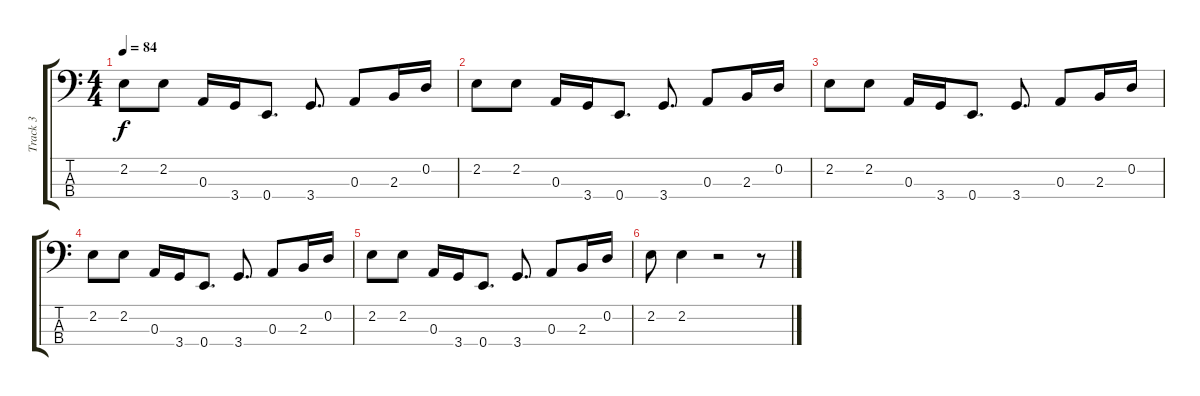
\track ("Track 3" "Track 3") {instrument electricbassfinger}
\staff {score tabs}
\tuning (G2 D2 A1 E1) {hide}
\ts (4 4)
\tempo 84
\clef f4
\ks c
2.2.8{dy f} 2.2.8 0.3.16 3.4.16 0.4.8{d} 3.4.8{d} 0.3.8 2.3.16 0.2.16 |
2.2.8 2.2.8 0.3.16 3.4.16 0.4.8{d} 3.4.8{d} 0.3.8 2.3.16 0.2.16 |
2.2.8 2.2.8 0.3.16 3.4.16 0.4.8{d} 3.4.8{d} 0.3.8 2.3.16 0.2.16 |
2.2.8 2.2.8 0.3.16 3.4.16 0.4.8{d} 3.4.8{d} 0.3.8 2.3.16 0.2.16 |
2.2.8 2.2.8 0.3.16 3.4.16 0.4.8{d} 3.4.8{d} 0.3.8 2.3.16 0.2.16 |
2.2.8 2.2.4 r.2 r.8
